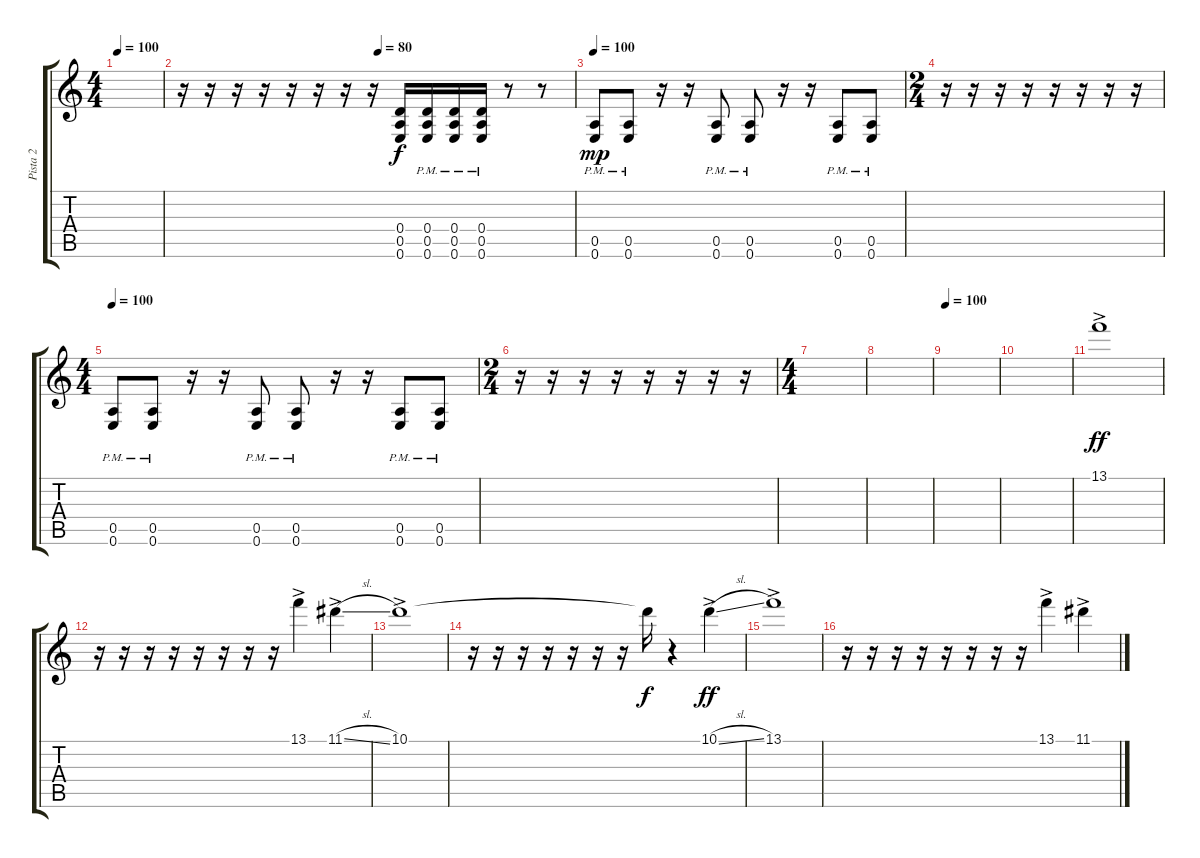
\track ("Pista 2" "Pista 2") {instrument distortionguitar}
\staff {score tabs}
\tuning (E4 B3 G3 D3 A2 E2) {hide}
\ts (4 4)
\tempo 100
\clef g2
\ks c
|
\tempo (80 0.5)
r.16 r.16 r.16 r.16 r.16 r.16 r.16 r.16 (0.4 0.5 0.6).16 (0.4{pm} 0.5{pm} 0.6{pm}).16 (0.4{pm} 0.5{pm} 0.6{pm}).16 (0.4{pm} 0.5{pm} 0.6{pm}).16 r.8 r.8 |
\tempo 100
(0.5{pm} 0.6{pm}).8{dy mp} (0.5{pm} 0.6{pm}).8 r.16 r.16 (0.5{pm} 0.6{pm}).8 (0.5{pm} 0.6{pm}).8 r.16 r.16 (0.5{pm} 0.6{pm}).8 (0.5{pm} 0.6{pm}).8 |
\ts (2 4)
r.16 r.16 r.16 r.16 r.16 r.16 r.16 r.16 |
\ts (4 4)
\tempo 100
(0.5{pm} 0.6{pm}).8 (0.5{pm} 0.6{pm}).8 r.16 r.16 (0.5{pm} 0.6{pm}).8 (0.5{pm} 0.6{pm}).8 r.16 r.16 (0.5{pm} 0.6{pm}).8 (0.5{pm} 0.6{pm}).8 |
\ts (2 4)
r.16 r.16 r.16 r.16 r.16 r.16 r.16 r.16 |
\ts (4 4)
|
|
\tempo 100
|
|
13.1{ac}.1{dy ff volume 1} |
r.16 r.16 r.16 r.16 r.16 r.16 r.16 r.16 13.1{ac}.4 11.1{sl ac}.4 |
10.1{ac}.1 |
r.16 r.16 r.16 r.16 r.16 r.16 r.16 10.1{t}.16{dy f} r.4 10.1{sl ac}.4{dy ff} |
13.1{ac}.1 |
r.16 r.16 r.16 r.16 r.16 r.16 r.16 r.16 13.1{ac}.4 11.1{ac}.4
